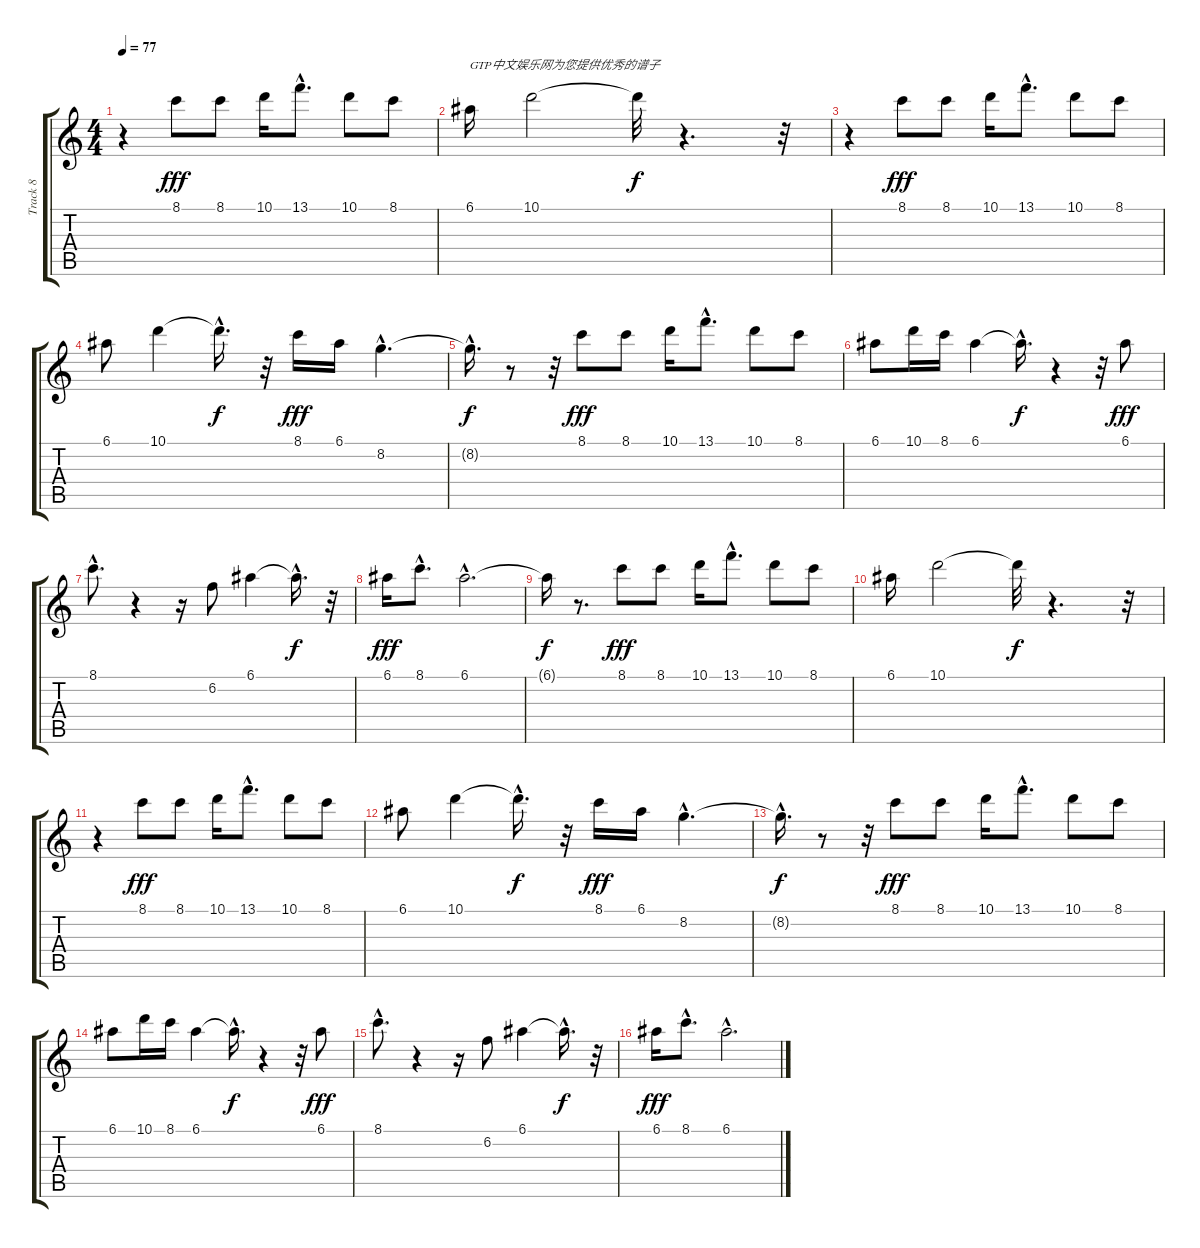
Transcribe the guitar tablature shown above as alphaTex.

\track ("Track 8" "Track 8") {instrument overdrivenguitar}
\staff {score tabs}
\tuning (E4 B3 G3 D3 A2 E2) {hide}
\ts (4 4)
\tempo 77
\clef g2
\ks c
r.4{dy fff instrument overdrivenguitar} 8.1.8 8.1.8 10.1.16 13.1{hac}.8{d} 10.1.8 8.1.8 |
6.1.16{txt "GTP中文娱乐网为您提供优秀的谱子"} 10.1.2 10.1{t}.32{dy f} r.4{d} r.32 |
r.4 8.1.8{dy fff} 8.1.8 10.1.16 13.1{hac}.8{d} 10.1.8 8.1.8 |
6.1.8 10.1.4 10.1{hac t}.16{d dy f} r.32 8.1.16{dy fff} 6.1.16 8.2{hac}.4{d} |
8.2{hac t}.16{d dy f} r.8 r.32 8.1.8{dy fff} 8.1.8 10.1.16 13.1{hac}.8{d} 10.1.8 8.1.8 |
6.1.8 10.1.16 8.1.16 6.1.4 6.1{hac t}.16{d dy f} r.4 r.32 6.1.8{dy fff} |
8.1{hac}.8{d} r.4 r.16 6.2.8 6.1.4 6.1{hac t}.16{d dy f} r.32 |
6.1.16{dy fff} 8.1{hac}.8{d} 6.1{hac}.2{d} |
6.1{t}.16{dy f} r.8{d} 8.1.8{dy fff} 8.1.8 10.1.16 13.1{hac}.8{d} 10.1.8 8.1.8 |
6.1.16 10.1.2 10.1{t}.32{dy f} r.4{d} r.32 |
r.4 8.1.8{dy fff} 8.1.8 10.1.16 13.1{hac}.8{d} 10.1.8 8.1.8 |
6.1.8 10.1.4 10.1{hac t}.16{d dy f} r.32 8.1.16{dy fff} 6.1.16 8.2{hac}.4{d} |
8.2{hac t}.16{d dy f} r.8 r.32 8.1.8{dy fff} 8.1.8 10.1.16 13.1{hac}.8{d} 10.1.8 8.1.8 |
6.1.8 10.1.16 8.1.16 6.1.4 6.1{hac t}.16{d dy f} r.4 r.32 6.1.8{dy fff} |
8.1{hac}.8{d} r.4 r.16 6.2.8 6.1.4 6.1{hac t}.16{d dy f} r.32 |
6.1.16{dy fff} 8.1{hac}.8{d} 6.1{hac}.2{d}
